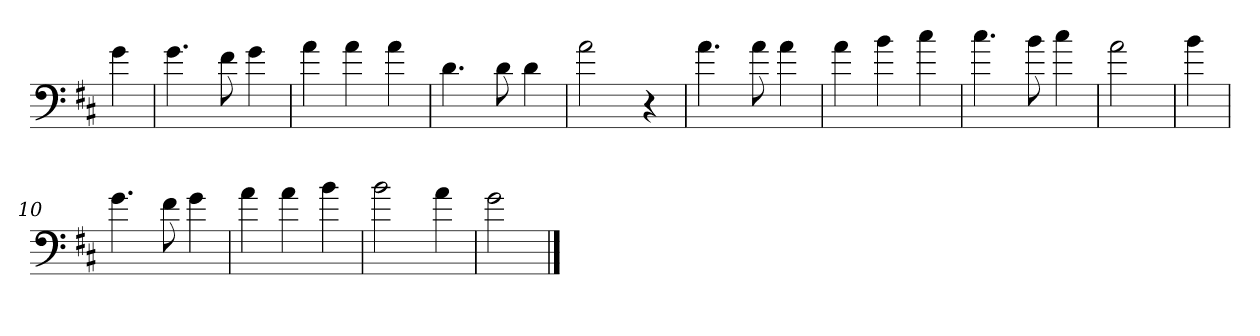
**kern
*part1
*staff1
*clefF4
*k[f#c#]
=
4g
=1
4.g
8f#
4g
=2
4a
4a
4a
=3
4.d
8d
4d
=4
2a
4r
=5
4.a
8a
4a
=6
4a
4b
4cc#
=7
4.cc#
8b
4cc#
=8
2a
=9
4b
=10
4.g
8f#
4g
=11
4a
4a
4b
=12
2b
4a
=13
2g
==
*-
